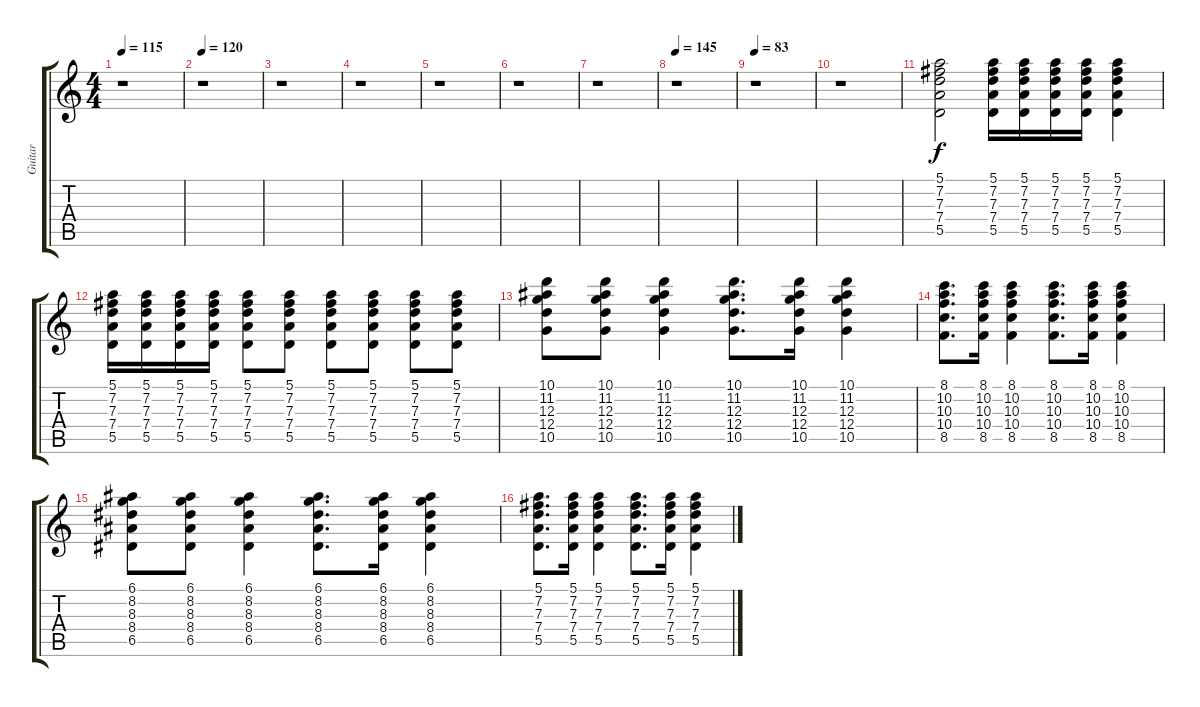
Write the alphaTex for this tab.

\track ("Guitar" "Guitar") {instrument acousticguitarsteel}
\staff {score tabs}
\tuning (E4 B3 G3 D3 A2 E2) {hide}
\ts (4 4)
\tempo 115
\clef g2
\ks c
r.1{dy f instrument acousticguitarsteel} |
\tempo 120
r.1 |
r.1 |
r.1 |
r.1 |
r.1 |
r.1 |
\tempo 145
r.1 |
\tempo 83
r.1 |
r.1 |
(5.1 7.2 7.3 7.4 5.5).2{volume 5} (5.1 7.2 7.3 7.4 5.5).16{volume 12} (5.1 7.2 7.3 7.4 5.5).16 (5.1 7.2 7.3 7.4 5.5).16 (5.1 7.2 7.3 7.4 5.5).16 (5.1 7.2 7.3 7.4 5.5).4 |
(5.1 7.2 7.3 7.4 5.5).16 (5.1 7.2 7.3 7.4 5.5).16 (5.1 7.2 7.3 7.4 5.5).16 (5.1 7.2 7.3 7.4 5.5).16 (5.1 7.2 7.3 7.4 5.5).8 (5.1 7.2 7.3 7.4 5.5).8 (5.1 7.2 7.3 7.4 5.5).8 (5.1 7.2 7.3 7.4 5.5).8 (5.1 7.2 7.3 7.4 5.5).8 (5.1 7.2 7.3 7.4 5.5).8 |
(10.1 11.2 12.3 12.4 10.5).8 (10.1 11.2 12.3 12.4 10.5).8 (10.1 11.2 12.3 12.4 10.5).4 (10.1 11.2 12.3 12.4 10.5).8{d} (10.1 11.2 12.3 12.4 10.5).16 (10.1 11.2 12.3 12.4 10.5).4 |
(8.1 10.2 10.3 10.4 8.5).8{d} (8.1 10.2 10.3 10.4 8.5).16 (8.1 10.2 10.3 10.4 8.5).4 (8.1 10.2 10.3 10.4 8.5).8{d} (8.1 10.2 10.3 10.4 8.5).16 (8.1 10.2 10.3 10.4 8.5).4 |
(6.1 8.2 8.3 8.4 6.5).8 (6.1 8.2 8.3 8.4 6.5).8 (6.1 8.2 8.3 8.4 6.5).4 (6.1 8.2 8.3 8.4 6.5).8{d} (6.1 8.2 8.3 8.4 6.5).16 (6.1 8.2 8.3 8.4 6.5).4 |
(5.1 7.2 7.3 7.4 5.5).8{d} (5.1 7.2 7.3 7.4 5.5).16 (5.1 7.2 7.3 7.4 5.5).4 (5.1 7.2 7.3 7.4 5.5).8{d} (5.1 7.2 7.3 7.4 5.5).16 (5.1 7.2 7.3 7.4 5.5).4
